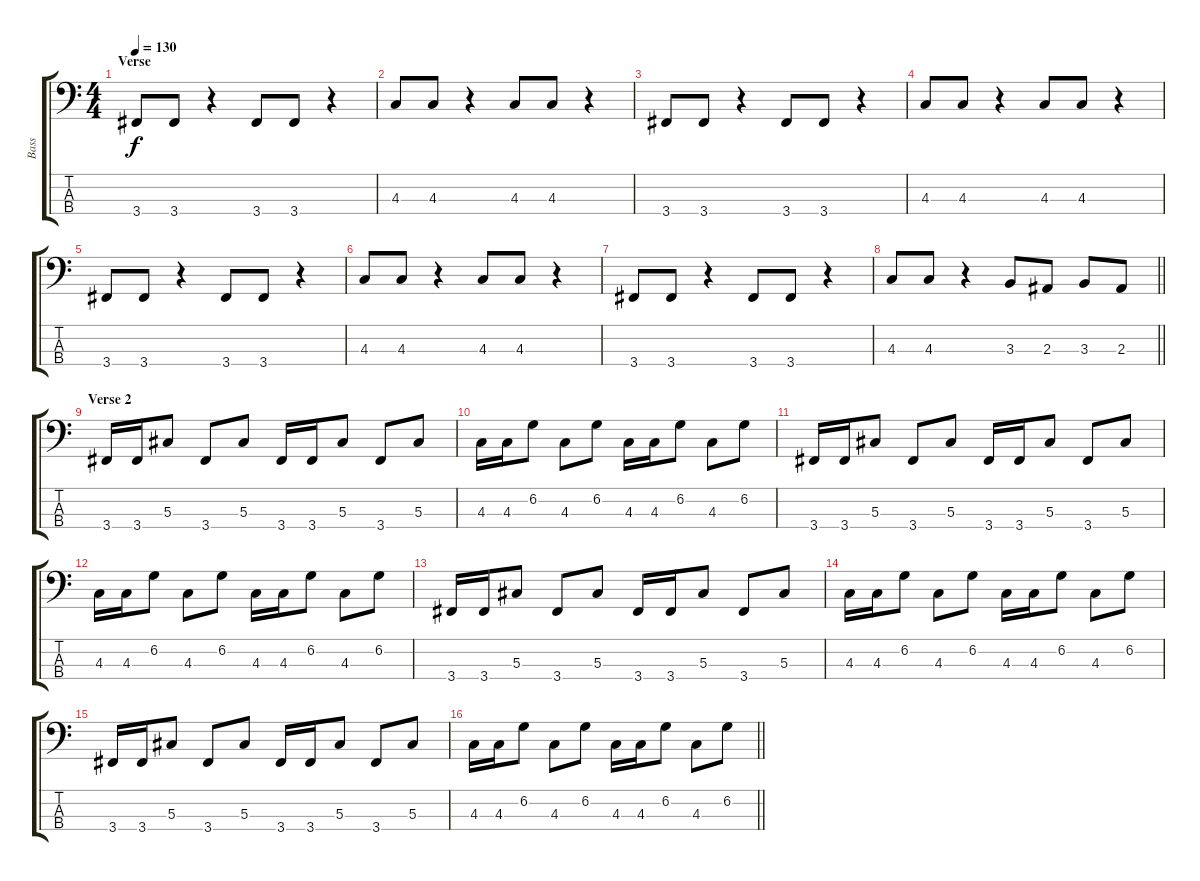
\track ("Bass" "Bass") {instrument slapbass1}
\staff {score tabs}
\tuning (Gb2 Db2 Ab1 Eb1) {hide}
\ts (4 4)
\section ("" "Verse")
\tempo 130
\clef f4
\ks c
3.4.8{dy f} 3.4.8 r.4 3.4.8 3.4.8 r.4 |
4.3.8 4.3.8 r.4 4.3.8 4.3.8 r.4 |
3.4.8 3.4.8 r.4 3.4.8 3.4.8 r.4 |
4.3.8 4.3.8 r.4 4.3.8 4.3.8 r.4 |
3.4.8 3.4.8 r.4 3.4.8 3.4.8 r.4 |
4.3.8 4.3.8 r.4 4.3.8 4.3.8 r.4 |
3.4.8 3.4.8 r.4 3.4.8 3.4.8 r.4 |
\barLineRight lightlight
4.3.8 4.3.8 r.4 3.3.8 2.3.8 3.3.8 2.3.8 |
\section ("" "Verse 2")
3.4.16 3.4.16 5.3.8 3.4.8 5.3.8 3.4.16 3.4.16 5.3.8 3.4.8 5.3.8 |
4.3.16 4.3.16 6.2.8 4.3.8 6.2.8 4.3.16 4.3.16 6.2.8 4.3.8 6.2.8 |
3.4.16 3.4.16 5.3.8 3.4.8 5.3.8 3.4.16 3.4.16 5.3.8 3.4.8 5.3.8 |
4.3.16 4.3.16 6.2.8 4.3.8 6.2.8 4.3.16 4.3.16 6.2.8 4.3.8 6.2.8 |
3.4.16 3.4.16 5.3.8 3.4.8 5.3.8 3.4.16 3.4.16 5.3.8 3.4.8 5.3.8 |
4.3.16 4.3.16 6.2.8 4.3.8 6.2.8 4.3.16 4.3.16 6.2.8 4.3.8 6.2.8 |
3.4.16 3.4.16 5.3.8 3.4.8 5.3.8 3.4.16 3.4.16 5.3.8 3.4.8 5.3.8 |
\barLineRight lightlight
4.3.16 4.3.16 6.2.8 4.3.8 6.2.8 4.3.16 4.3.16 6.2.8 4.3.8 6.2.8
